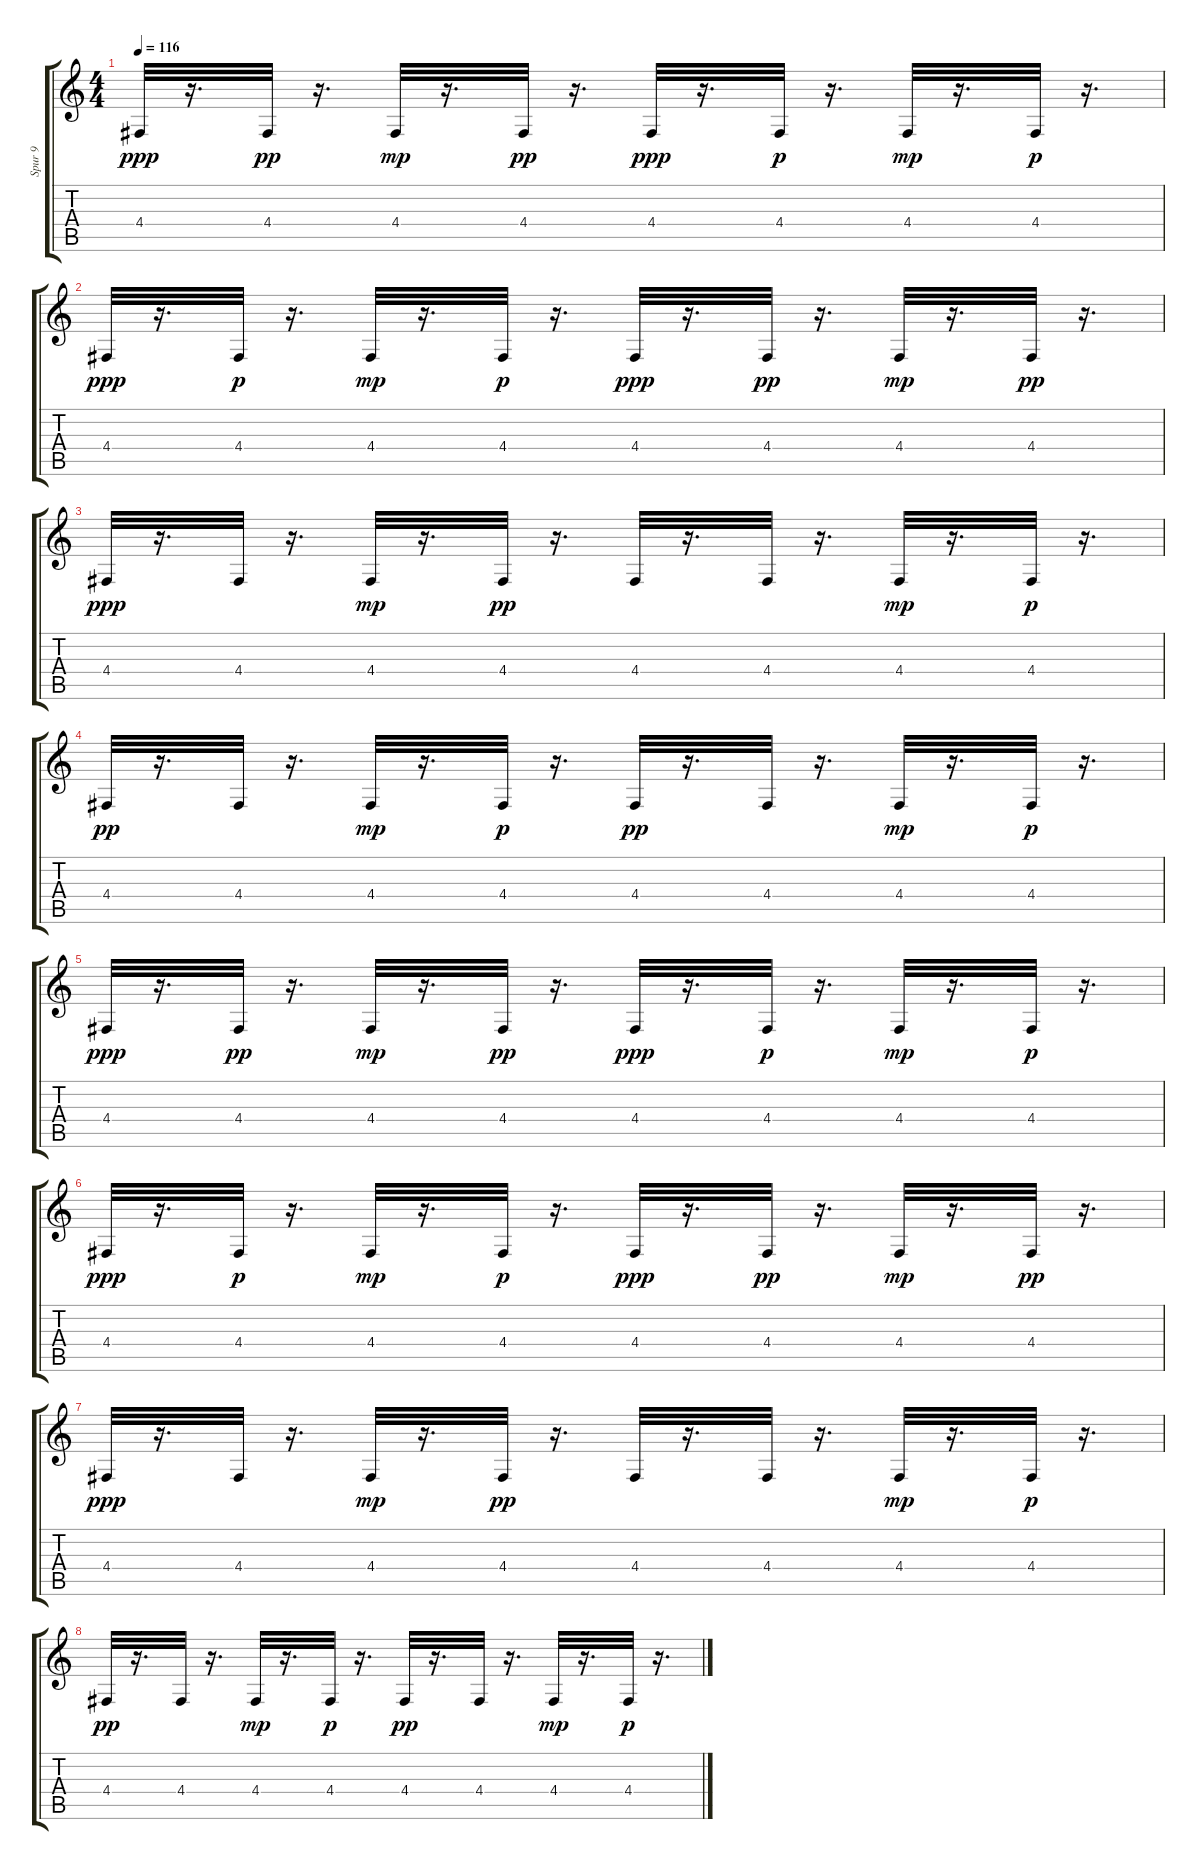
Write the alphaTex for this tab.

\track ("Spur 9" "Spur 9") {instrument drawbarorgan}
\staff {score tabs}
\tuning (E4 B3 G3 D3 A2 E2) {hide}
\ts (4 4)
\tempo 116
\clef g2
\ks c
4.4.32{dy ppp} r.16{d} 4.4.32{dy pp} r.16{d} 4.4.32{dy mp} r.16{d} 4.4.32{dy pp} r.16{d} 4.4.32{dy ppp} r.16{d} 4.4.32{dy p} r.16{d} 4.4.32{dy mp} r.16{d} 4.4.32{dy p} r.16{d} |
4.4.32{dy ppp} r.16{d} 4.4.32{dy p} r.16{d} 4.4.32{dy mp} r.16{d} 4.4.32{dy p} r.16{d} 4.4.32{dy ppp} r.16{d} 4.4.32{dy pp} r.16{d} 4.4.32{dy mp} r.16{d} 4.4.32{dy pp} r.16{d} |
4.4.32{dy ppp} r.16{d} 4.4.32 r.16{d} 4.4.32{dy mp} r.16{d} 4.4.32{dy pp} r.16{d} 4.4.32 r.16{d} 4.4.32 r.16{d} 4.4.32{dy mp} r.16{d} 4.4.32{dy p} r.16{d} |
4.4.32{dy pp} r.16{d} 4.4.32 r.16{d} 4.4.32{dy mp} r.16{d} 4.4.32{dy p} r.16{d} 4.4.32{dy pp} r.16{d} 4.4.32 r.16{d} 4.4.32{dy mp} r.16{d} 4.4.32{dy p} r.16{d} |
4.4.32{dy ppp} r.16{d} 4.4.32{dy pp} r.16{d} 4.4.32{dy mp} r.16{d} 4.4.32{dy pp} r.16{d} 4.4.32{dy ppp} r.16{d} 4.4.32{dy p} r.16{d} 4.4.32{dy mp} r.16{d} 4.4.32{dy p} r.16{d} |
4.4.32{dy ppp} r.16{d} 4.4.32{dy p} r.16{d} 4.4.32{dy mp} r.16{d} 4.4.32{dy p} r.16{d} 4.4.32{dy ppp} r.16{d} 4.4.32{dy pp} r.16{d} 4.4.32{dy mp} r.16{d} 4.4.32{dy pp} r.16{d} |
4.4.32{dy ppp} r.16{d} 4.4.32 r.16{d} 4.4.32{dy mp} r.16{d} 4.4.32{dy pp} r.16{d} 4.4.32 r.16{d} 4.4.32 r.16{d} 4.4.32{dy mp} r.16{d} 4.4.32{dy p} r.16{d} |
4.4.32{dy pp} r.16{d} 4.4.32 r.16{d} 4.4.32{dy mp} r.16{d} 4.4.32{dy p} r.16{d} 4.4.32{dy pp} r.16{d} 4.4.32 r.16{d} 4.4.32{dy mp} r.16{d} 4.4.32{dy p} r.16{d}
